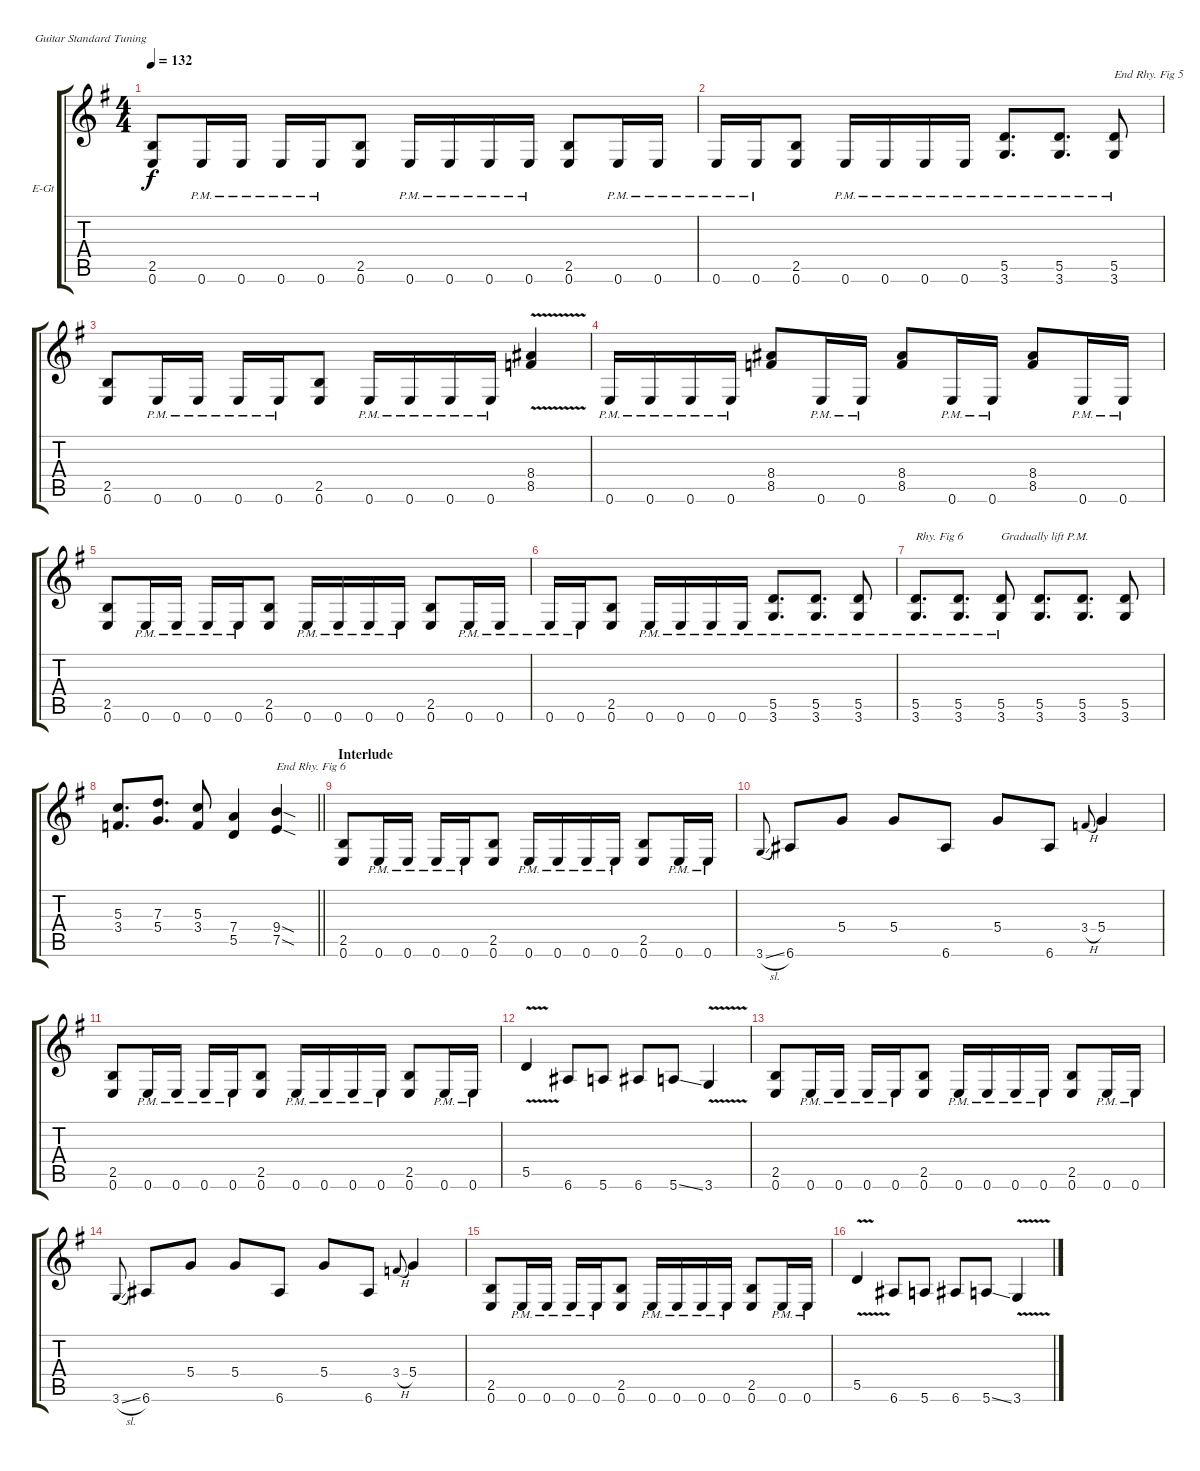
\bracketExtendMode groupsimilarinstruments
\firstSystemTrackNameOrientation horizontal
\otherSystemsTrackNameOrientation horizontal
\track ("Guitar 1" "E-Gt") {instrument distortionguitar}
\staff {score tabs}
\tuning (E4 B3 G3 D3 A2 E2)
\ts (4 4)
\tempo 132
\clef g2
\ks g
(2.5 0.6).8{dy f} 0.6{pm}.16 0.6{pm}.16 0.6{pm}.16 0.6{pm}.16 (2.5 0.6).8 0.6{pm}.16 0.6{pm}.16 0.6{pm}.16 0.6{pm}.16 (2.5 0.6).8 0.6{pm}.16 0.6{pm}.16 |
0.6{pm}.16 0.6{pm}.16 (2.5 0.6).8 0.6{pm}.16 0.6{pm}.16 0.6{pm}.16 0.6{pm}.16 (5.5{pm} 3.6{pm}).8{d} (5.5{pm} 3.6{pm}).8{d} (5.5{pm} 3.6{pm}).8{txt "End Rhy. Fig 5"} |
(2.5 0.6).8 0.6{pm}.16 0.6{pm}.16 0.6{pm}.16 0.6{pm}.16 (2.5 0.6).8 0.6{pm}.16 0.6{pm}.16 0.6{pm}.16 0.6{pm}.16 (8.4{v} 8.5{v}).4 |
0.6{pm}.16 0.6{pm}.16 0.6{pm}.16 0.6{pm}.16 (8.4 8.5).8 0.6{pm}.16 0.6{pm}.16 (8.4 8.5).8 0.6{pm}.16 0.6{pm}.16 (8.4 8.5).8 0.6{pm}.16 0.6{pm}.16 |
(2.5 0.6).8 0.6{pm}.16 0.6{pm}.16 0.6{pm}.16 0.6{pm}.16 (2.5 0.6).8 0.6{pm}.16 0.6{pm}.16 0.6{pm}.16 0.6{pm}.16 (2.5 0.6).8 0.6{pm}.16 0.6{pm}.16 |
0.6{pm}.16 0.6{pm}.16 (2.5 0.6).8 0.6{pm}.16 0.6{pm}.16 0.6{pm}.16 0.6{pm}.16 (5.5{pm} 3.6{pm}).8{d} (5.5{pm} 3.6{pm}).8{d} (5.5{pm} 3.6{pm}).8 |
(5.5{pm} 3.6{pm}).8{d txt "Rhy. Fig 6"} (5.5{pm} 3.6{pm}).8{d} (5.5{pm} 3.6{pm}).8{txt "Gradually lift P.M."} (5.5 3.6).8{d} (5.5 3.6).8{d} (5.5 3.6).8 |
\barLineRight lightlight
(5.3 3.4).8{d} (7.3 5.4).8{d} (5.3 3.4).8 (7.4 5.5).4 (7.5{sod} 9.4{sod}).4{txt "End Rhy. Fig 6"} |
\section ("" "Interlude")
(0.6 2.5).8 0.6{pm}.16 0.6{pm}.16 0.6{pm}.16 0.6{pm}.16 (2.5 0.6).8 0.6{pm}.16 0.6{pm}.16 0.6{pm}.16 0.6{pm}.16 (2.5 0.6).8 0.6{pm}.16 0.6{pm}.16 |
3.6{sl}.8{gr onbeat} 6.6.8 5.4.8 5.4.8 6.6.8 5.4.8 6.6.8 3.4{h}.8{gr onbeat} 5.4.4 |
(2.5 0.6).8 0.6{pm}.16 0.6{pm}.16 0.6{pm}.16 0.6{pm}.16 (2.5 0.6).8 0.6{pm}.16 0.6{pm}.16 0.6{pm}.16 0.6{pm}.16 (2.5 0.6).8 0.6{pm}.16 0.6{pm}.16 |
5.5{v}.4 6.6.8 5.6.8 6.6.8 5.6{ss}.8 3.6{v}.4 |
(0.6 2.5).8 0.6{pm}.16 0.6{pm}.16 0.6{pm}.16 0.6{pm}.16 (2.5 0.6).8 0.6{pm}.16 0.6{pm}.16 0.6{pm}.16 0.6{pm}.16 (2.5 0.6).8 0.6{pm}.16 0.6{pm}.16 |
3.6{sl}.8{gr onbeat} 6.6.8 5.4.8 5.4.8 6.6.8 5.4.8 6.6.8 3.4{h}.8{gr onbeat} 5.4.4 |
(2.5 0.6).8 0.6{pm}.16 0.6{pm}.16 0.6{pm}.16 0.6{pm}.16 (2.5 0.6).8 0.6{pm}.16 0.6{pm}.16 0.6{pm}.16 0.6{pm}.16 (2.5 0.6).8 0.6{pm}.16 0.6{pm}.16 |
5.5{v}.4 6.6.8 5.6.8 6.6.8 5.6{ss}.8 3.6{v}.4
